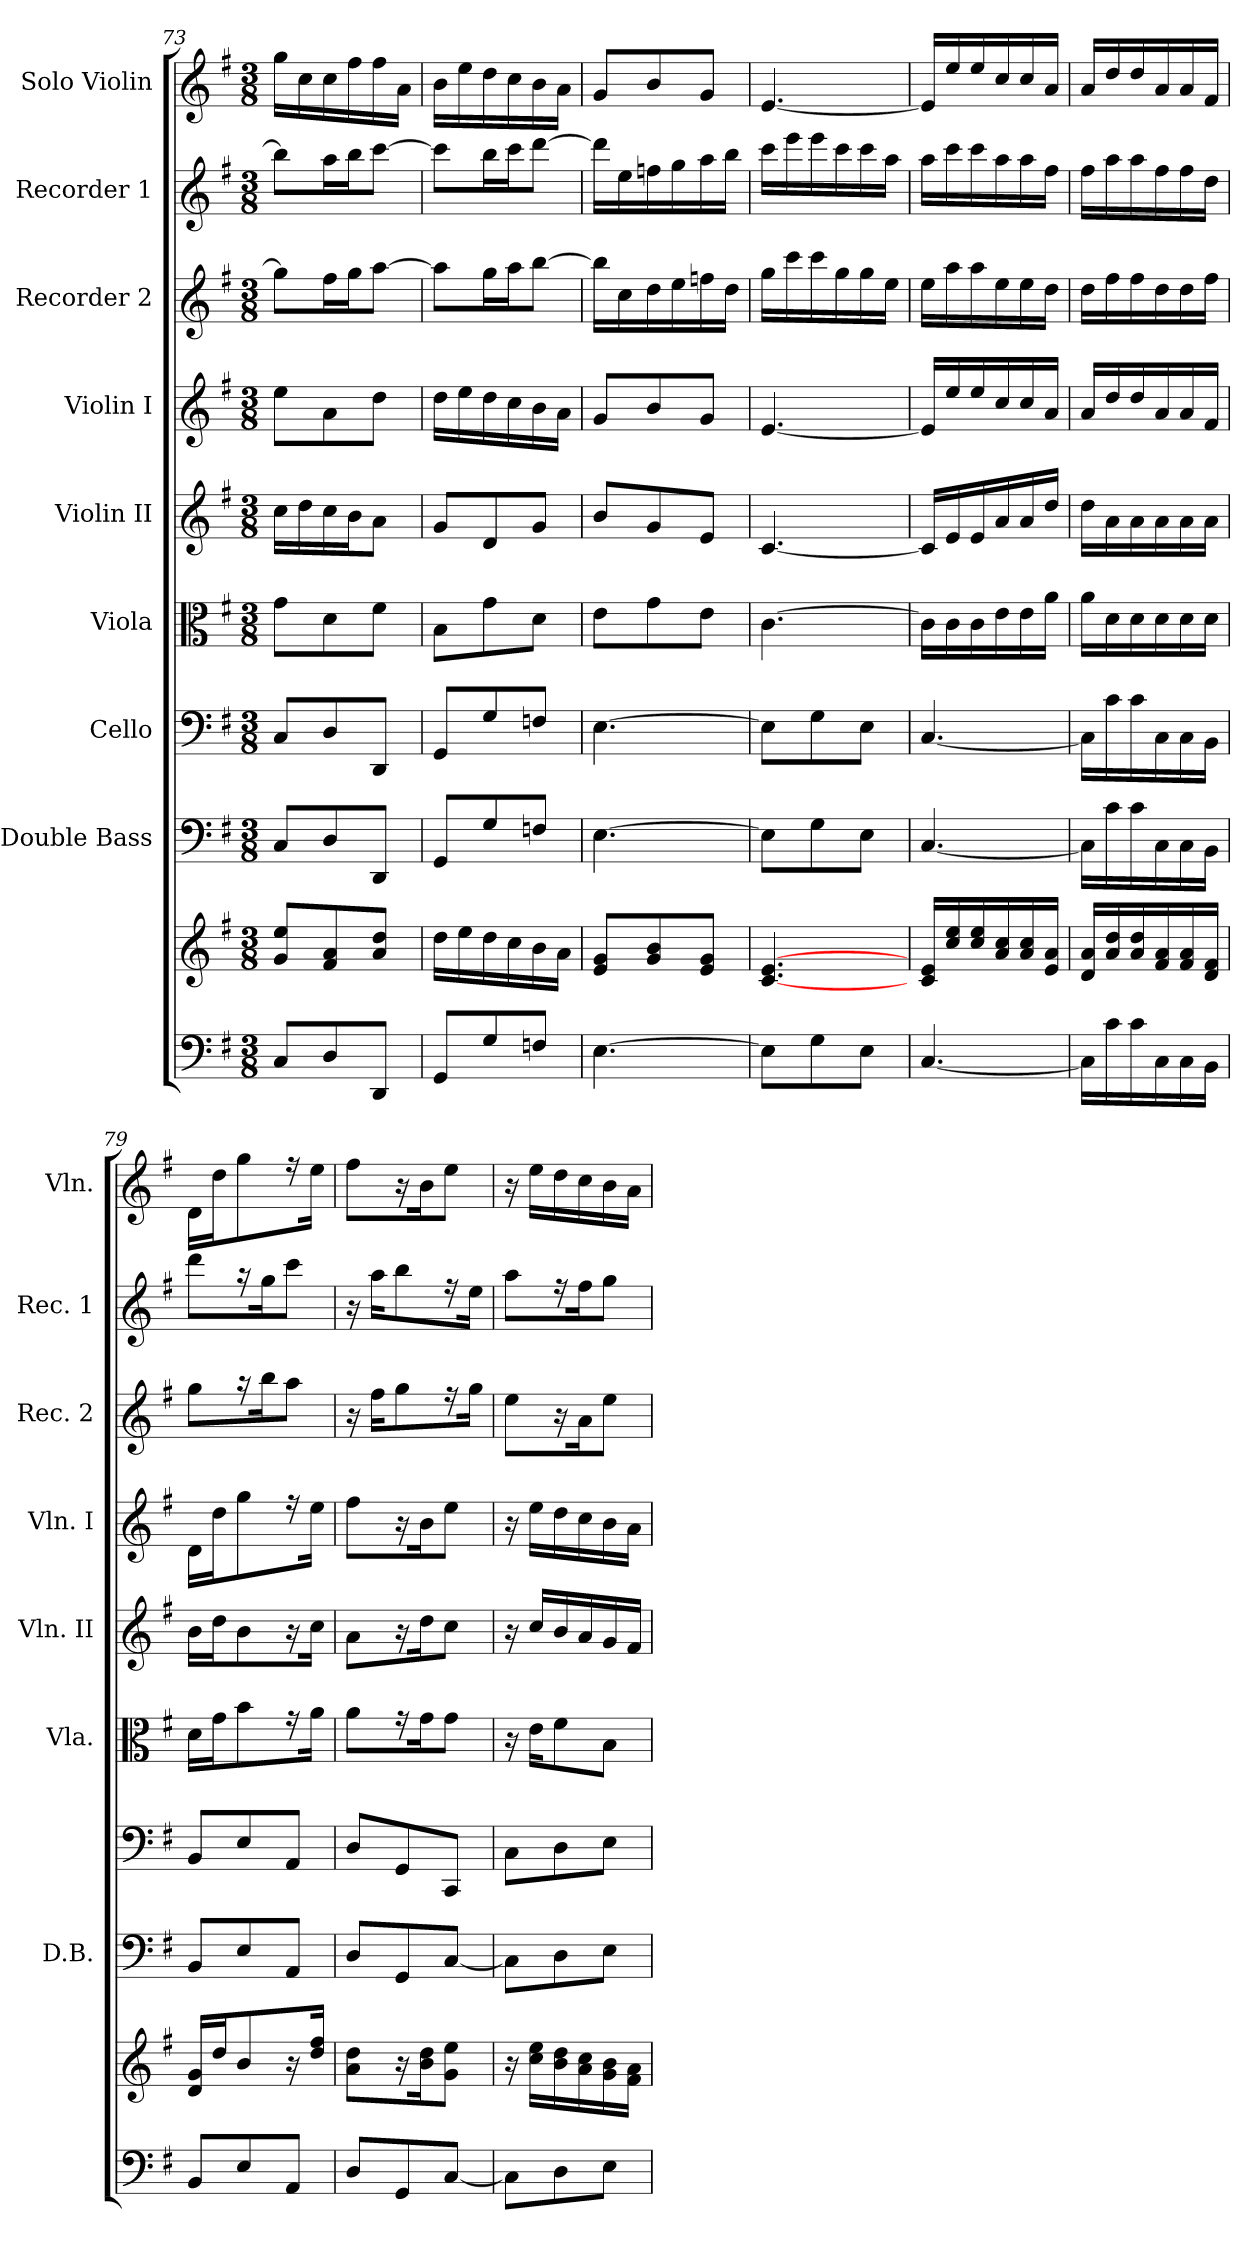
**kern	**kern	**kern	**kern	**kern	**kern	**kern	**kern	**kern	**kern
*part9	*part9	*part8	*part7	*part6	*part5	*part4	*part3	*part2	*part1
*staff10	*staff9	*staff8	*staff7	*staff6	*staff5	*staff4	*staff3	*staff2	*staff1
*	*	*I"Double Bass	*I"Cello	*I"Viola	*I"Violin II	*I"Violin I	*I"Recorder 2	*I"Recorder 1	*I"Solo Violin
*	*	*I'D.B.	*	*I'Vla.	*I'Vln. II	*I'Vln. I	*I'Rec. 2	*I'Rec. 1	*I'Vln.
*clefF4	*clefG2	*clefF4	*clefF4	*clefC3	*clefG2	*clefG2	*clefG2	*clefG2	*clefG2
*	*	*ITrd7c12	*	*	*	*	*	*	*
*k[f#]	*k[f#]	*k[f#]	*k[f#]	*k[f#]	*k[f#]	*k[f#]	*k[f#]	*k[f#]	*k[f#]
*G:	*G:	*G:	*G:	*G:	*G:	*G:	*G:	*G:	*G:
*M3/8	*M3/8	*M3/8	*M3/8	*M3/8	*M3/8	*M3/8	*M3/8	*M3/8	*M3/8
=73	=73	=73	=73	=73	=73	=73	=73	=73	=73
8C/L	8g/ 8ee/L	8CC/L	8C/L	8g\L	16cc\LL	8ee\L	8gg\L]	8bb\L]	16gg\LL
.	.	.	.	.	16dd\	.	.	.	16cc\
8D/	8f#/ 8a/	8DD/	8D/	8d\	16cc\	8a\	16ff#\L	16aa\L	16cc\
.	.	.	.	.	16b\J	.	16gg\J	16bb\J	16ff#\
8DD/J	8a/ 8dd/J	8DDD/J	8DD/J	8f#\J	8a\J	8dd\J	[8aa\J	[8ccc\J	16ff#\
.	.	.	.	.	.	.	.	.	16a\JJ
=74	=74	=74	=74	=74	=74	=74	=74	=74	=74
8GG/L	16dd\LL	8GGG/L	8GG/L	8B\L	8g/L	16dd\LL	8aa\L]	8ccc\L]	16b\LL
.	16ee\	.	.	.	.	16ee\	.	.	16ee\
8G/	16dd\	8GG/	8G/	8g\	8d/	16dd\	16gg\L	16bb\L	16dd\
.	16cc\	.	.	.	.	16cc\	16aa\J	16ccc\J	16cc\
8Fn/J	16b\	8FFn/J	8Fn/J	8d\J	8g/J	16b\	[8bb\J	[8ddd\J	16b\
.	16a\JJ	.	.	.	.	16a\JJ	.	.	16a\JJ
=75	=75	=75	=75	=75	=75	=75	=75	=75	=75
[4.E\	8e/ 8g/L	[4.EE\	[4.E\	8e\L	8b/L	8g/L	16bb\LL]	16ddd\LL]	8g/L
.	.	.	.	.	.	.	16cc\	16ee\	.
.	8g/ 8b/	.	.	8g\	8g/	8b/	16dd\	16ffn\	8b/
.	.	.	.	.	.	.	16ee\	16gg\	.
.	8e/ 8g/J	.	.	8e\J	8e/J	8g/J	16ffn\	16aa\	8g/J
.	.	.	.	.	.	.	16dd\JJ	16bb\JJ	.
=76	=76	=76	=76	=76	=76	=76	=76	=76	=76
8E\L]	[4.c/ [4.e/	8EE\L]	8E\L]	[4.c\	[4.c/	[4.e/	16gg\LL	16ccc\LL	[4.e/
.	.	.	.	.	.	.	16ccc\	16eee\	.
8G\	.	8GG\	8G\	.	.	.	16ccc\	16eee\	.
.	.	.	.	.	.	.	16gg\	16ccc\	.
8E\J	.	8EE\J	8E\J	.	.	.	16gg\	16ccc\	.
.	.	.	.	.	.	.	16ee\JJ	16aa\JJ	.
=77	=77	=77	=77	=77	=77	=77	=77	=77	=77
[4.C/	16c/ 16e/LL	[4.CC/	[4.C/	16c\LL]	16c/LL]	16e/LL]	16ee\LL	16aa\LL	16e/LL]
.	16cc/ 16ee/	.	.	16c\	16e/	16ee/	16aa\	16ccc\	16ee/
.	16cc/ 16ee/	.	.	16c\	16e/	16ee/	16aa\	16ccc\	16ee/
.	16a/ 16cc/	.	.	16e\	16a/	16cc/	16ee\	16aa\	16cc/
.	16a/ 16cc/	.	.	16e\	16a/	16cc/	16ee\	16aa\	16cc/
.	16e/ 16a/JJ	.	.	16a\JJ	16dd/JJ	16a/JJ	16dd\JJ	16ff#\JJ	16a/JJ
=78	=78	=78	=78	=78	=78	=78	=78	=78	=78
16C\LL]	16d/ 16a/LL	16CC\LL]	16C\LL]	16a\LL	16dd\LL	16a/LL	16dd\LL	16ff#\LL	16a/LL
16c\	16a/ 16dd/	16C\	16c\	16d\	16a\	16dd/	16ff#\	16aa\	16dd/
16c\	16a/ 16dd/	16C\	16c\	16d\	16a\	16dd/	16ff#\	16aa\	16dd/
16C\	16f#/ 16a/	16CC\	16C\	16d\	16a\	16a/	16dd\	16ff#\	16a/
16C\	16f#/ 16a/	16CC\	16C\	16d\	16a\	16a/	16dd\	16ff#\	16a/
16BB\JJ	16d/ 16f#/JJ	16BBB\JJ	16BB\JJ	16d\JJ	16a\JJ	16f#/JJ	16ff#\JJ	16dd\JJ	16f#/JJ
=79	=79	=79	=79	=79	=79	=79	=79	=79	=79
8BB/L	16d/ 16g/LL	8BBB/L	8BB/L	16d\LL	16b\LL	16d\LL	8gg\L	8ddd\L	16d\LL
.	16dd/J	.	.	16g\J	16dd\J	16dd\J	.	.	16dd\J
8E/	8b/	8EE/	8E/	8b\	8b\	8gg\	16r	16r	8gg\
.	.	.	.	.	.	.	16bb\k	16gg\k	.
8AA/J	16r	8AAA/J	8AA/J	16r	16r	16r	8aa\J	8ccc\J	16r
.	16dd/ 16ff#/Jk	.	.	16a\Jk	16cc\Jk	16ee\Jk	.	.	16ee\Jk
=80	=80	=80	=80	=80	=80	=80	=80	=80	=80
8D/L	8a\ 8dd\L	8DD/L	8D/L	8a\L	8a\L	8ff#\L	16r	16r	8ff#\L
.	.	.	.	.	.	.	16ff#\KL	16aa\KL	.
8GG/	16r	8GGG/	8GG/	16r	16r	16r	8gg\	8bb\	16r
.	16b\ 16dd\k	.	.	16g\k	16dd\k	16b\k	.	.	16b\k
[8C/J	8g\ 8ee\J	[8CC/J	8CC/J	8g\J	8cc\J	8ee\J	16r	16r	8ee\J
.	.	.	.	.	.	.	16gg\Jk	16ee\Jk	.
=81	=81	=81	=81	=81	=81	=81	=81	=81	=81
8C\L]	16r	8CC\L]	8C\L	16r	16r	16r	8ee\L	8aa\L	16r
.	16cc\ 16ee\LL	.	.	16e\KL	16cc/LL	16ee\LL	.	.	16ee\LL
8D\	16b\ 16dd\	8DD\	8D\	8f#\	16b/	16dd\	16r	16r	16dd\
.	16a\ 16cc\	.	.	.	16a/	16cc\	16a\k	16ff#\k	16cc\
8E\J	16g\ 16b\	8EE\J	8E\J	8B\J	16g/	16b\	8ee\J	8gg\J	16b\
.	16f#\ 16a\JJ	.	.	.	16f#/JJ	16a\JJ	.	.	16a\JJ
=	=	=	=	=	=	=	=	=	=
*-	*-	*-	*-	*-	*-	*-	*-	*-	*-
